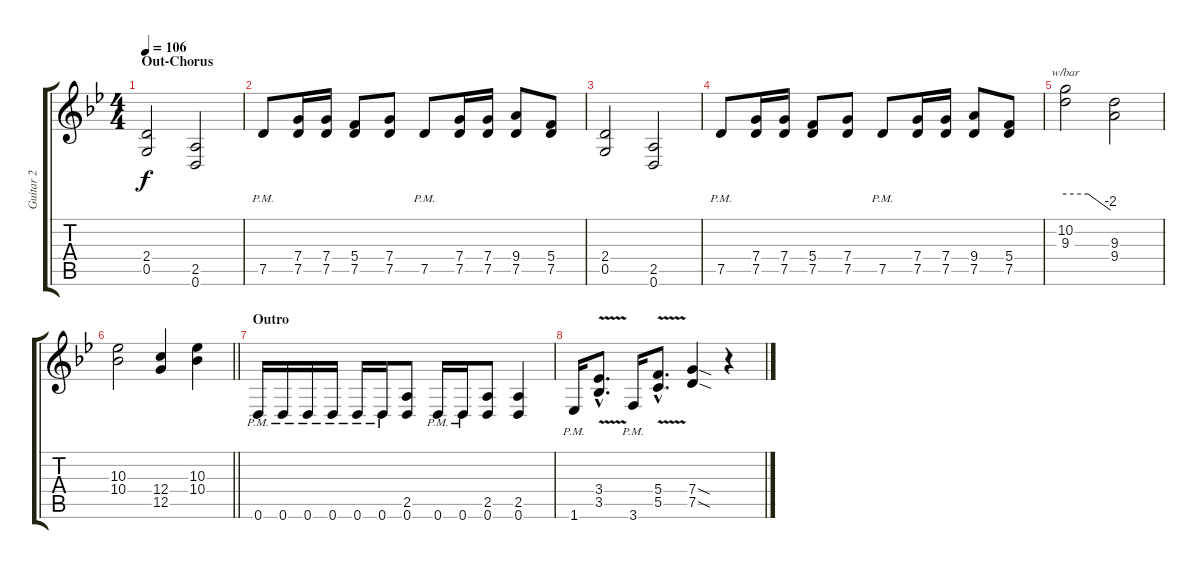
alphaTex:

\track ("Guitar 2" "Guitar 2") {instrument distortionguitar}
\staff {score tabs}
\tuning (D4 A3 F3 C3 G2 D2) {hide}
\ts (4 4)
\section ("" "Out-Chorus")
\tempo 106
\clef g2
\ks bb
(2.4 0.5).2{dy f} (2.5 0.6).2 |
7.5{pm}.8 (7.4 7.5).16 (7.4 7.5).16 (5.4 7.5).8 (7.4 7.5).8 7.5{pm}.8 (7.4 7.5).16 (7.4 7.5).16 (9.4 7.5).8 (5.4 7.5).8 |
(2.4 0.5).2 (2.5 0.6).2 |
7.5{pm}.8 (7.4 7.5).16 (7.4 7.5).16 (5.4 7.5).8 (7.4 7.5).8 7.5{pm}.8 (7.4 7.5).16 (7.4 7.5).16 (9.4 7.5).8 (5.4 7.5).8 |
(10.2 9.3).2{tbe (custom default 0 0 30 0 60 -8)} (9.3 9.4).2 |
\barLineRight lightlight
(10.3 10.4).2 (12.4 12.5).4 (10.3 10.4).4 |
\section ("" "Outro")
0.6{pm}.16 0.6{pm}.16 0.6{pm}.16 0.6{pm}.16 0.6{pm}.16 0.6{pm}.16 (2.5 0.6).8 0.6{pm}.16 0.6{pm}.16 (2.5 0.6).8 (2.5 0.6).4 |
1.6{pm}.16 (3.4{v hac} 3.5{v hac}).8{d} 3.6{pm}.16 (5.4{v hac} 5.5{v hac}).8{d} (7.4{sod} 7.5{sod}).4 r.4
